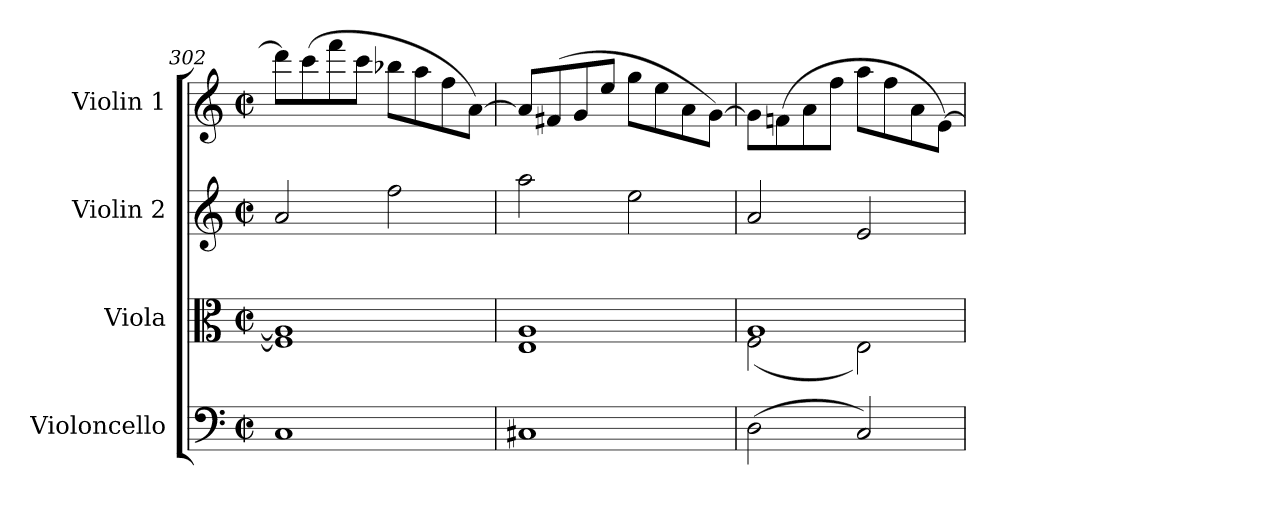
**kern	**kern	**kern	**kern
*part4	*part3	*part2	*part1
*staff4	*staff3	*staff2	*staff1
*I"Violoncello	*I"Viola	*I"Violin 2	*I"Violin 1
*I'Vc	*I'Vla	*I'Vln	*I'Vln
*clefF4	*clefC3	*clefG2	*clefG2
*k[]	*k[]	*k[]	*k[]
*M2/2	*M2/2	*M2/2	*M2/2
*met(c|)	*met(c|)	*met(c|)	*met(c|)
=302	=302	=302	=302
1C	1F] 1A]	2a/	8ddd\L]
.	.	.	(8ccc\
.	.	.	8fff\
.	.	.	8ccc\J
.	.	2ff\	8bb-X\L
.	.	.	8aa\
.	.	.	8ff\
.	.	.	[8a\J)
!!LO:LB:g=z
=303	=303	=303	=303
1C#X	1E 1A	2aa\	8a/L]
.	.	.	(8f#X/
.	.	.	8g/
.	.	.	8ee/J
.	.	2ee\	8gg\L
.	.	.	8ee\
.	.	.	8a\
.	.	.	[8g\J)
!!LO:LB:g=z
=304	=304	=304	=304
*	*^	*	*
(2D\	1A	(2F\	2a/	8g\L]
.	.	.	.	(8fn\
.	.	.	.	8a\
.	.	.	.	8ff\J
2C/)	.	2E\)	2e/	8aa\L
.	.	.	.	8ff\
.	.	.	.	8a\
.	.	.	.	[8e\J)
*	*v	*v	*	*
=	=	=	=
*-	*-	*-	*-
